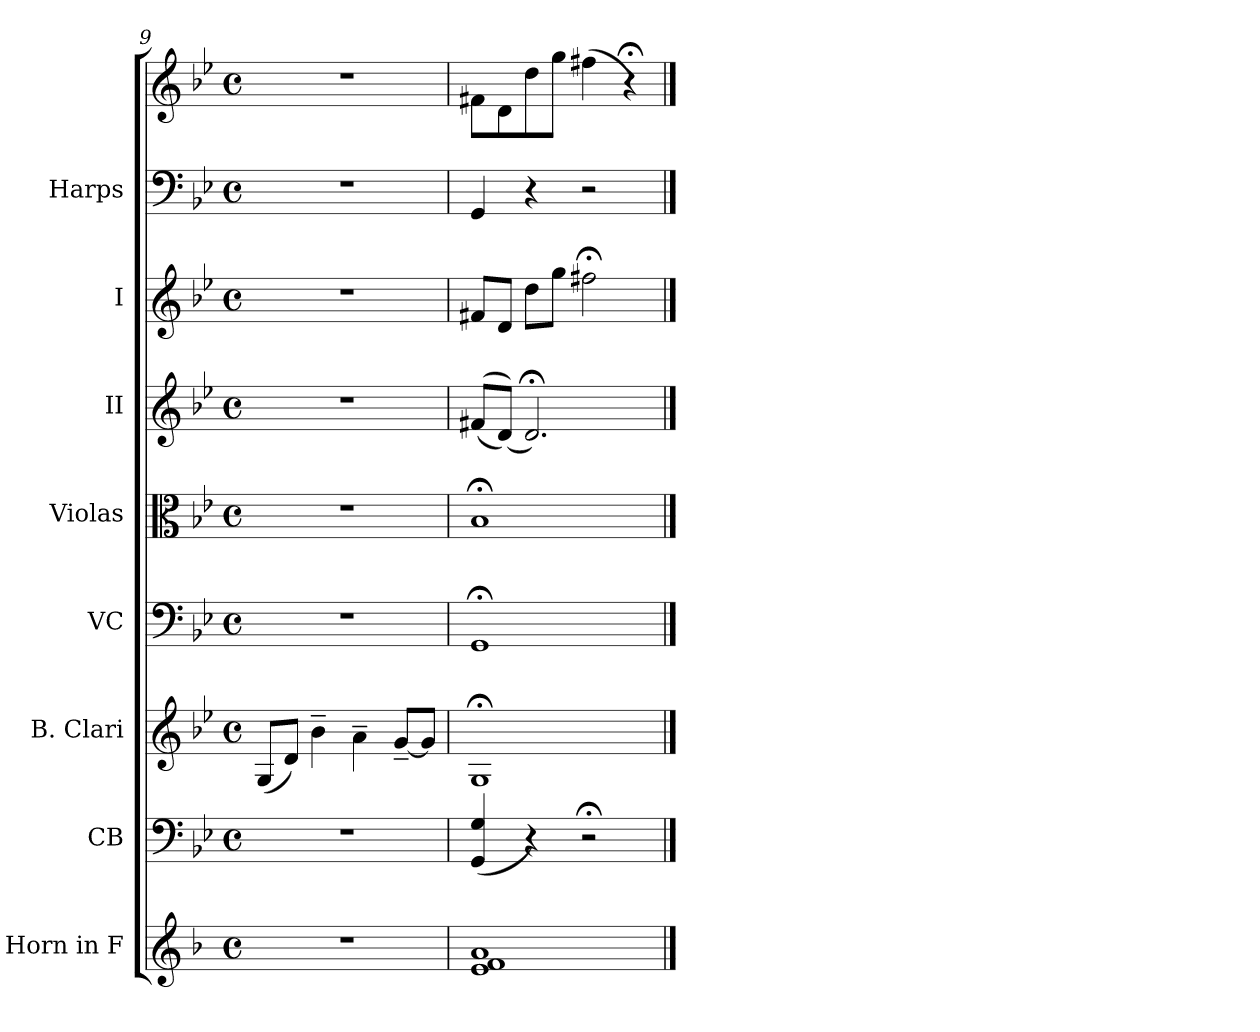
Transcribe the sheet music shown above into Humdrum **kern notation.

**kern	**kern	**kern	**kern	**kern	**kern	**kern	**kern	**kern
*part8	*part7	*part6	*part5	*part4	*part3	*part2	*part1	*part1
*staff9	*staff8	*staff7	*staff6	*staff5	*staff4	*staff3	*staff2	*staff1
*I"Horn in F	*I"CB	*I"B. Clari	*I"VC	*I"Violas	*I"II	*I"I	*I"Harps	*
*	*I'Cb.	*I'B. Cl.	*I'Vc.	*I'Vla.	*	*	*I'Hrp.	*
*clefG2	*clefF4	*clefG2	*clefF4	*clefC3	*clefG2	*clefG2	*clefF4	*clefG2
*ITrd4c7	*ITrd7c12	*ITrd8c14	*	*	*	*	*	*
*k[b-e-]	*k[b-e-]	*k[b-e-]	*k[b-e-]	*k[b-e-]	*k[b-e-]	*k[b-e-]	*k[b-e-]	*k[b-e-]
*M4/4	*M4/4	*M4/4	*M4/4	*M4/4	*M4/4	*M4/4	*M4/4	*M4/4
*met(c)	*met(c)	*met(c)	*met(c)	*met(c)	*met(c)	*met(c)	*met(c)	*met(c)
=9	=9	=9	=9	=9	=9	=9	=9	=9
1r	1r	(<8GG/L	1r	1r	1r	1r	1r	1r
.	.	8D/J)	.	.	.	.	.	.
.	.	4B-~\	.	.	.	.	.	.
.	.	4A~\	.	.	.	.	.	.
.	.	[8G~/L	.	.	.	.	.	.
.	.	8GZ/J]	.	.	.	.	.	.
=10	=10	=10	=10	=10	=10	=10	=10	=10
1A 1B- 1d	(<4GGG/ 4GG/	1GG;<	1GG;<	1B-;<	(<(<8f#X/L	8f#X/L	4GG/	8f#X\L
.	.	.	.	.	(<8d/J))	8d/J	.	8d\
.	4r)	.	.	.	2.d;</)	8dd\L	4r	8dd\
.	.	.	.	.	.	8gg\J	.	8gg\J
.	2r;<	.	.	.	.	2ff#X;<Z\	2r	(>4ff#X\
.	.	.	.	.	.	.	.	4r;<)
==	==	==	==	==	==	==	==	==
*-	*-	*-	*-	*-	*-	*-	*-	*-
